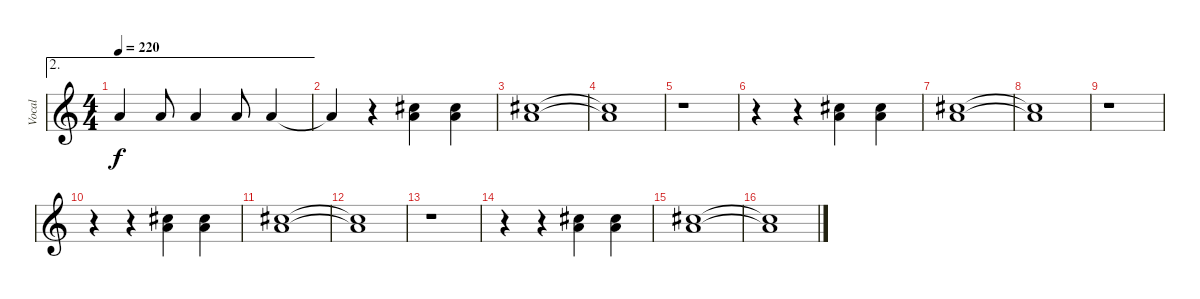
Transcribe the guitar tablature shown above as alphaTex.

\track ("Vocal" "Vocal") {instrument lead2sawtooth}
\staff {score}
\tuning (E4 B3 G3 D3 A2 E2) {hide}
\ae 2
\ts (4 4)
\tempo 220
\clef g2
\ks c
5.1.4{dy f} 5.1.8 5.1.4 5.1.8 5.1.4 |
5.1{t}.4 r.4 (9.1 10.2).4 (9.1 10.2).4 |
(9.1 10.2).1 |
(9.1{t} 10.2{t}).1 |
r.1 |
r.4 r.4 (9.1 10.2).4 (9.1 10.2).4 |
(9.1 10.2).1 |
(9.1{t} 10.2{t}).1 |
r.1 |
r.4 r.4 (9.1 10.2).4 (9.1 10.2).4 |
(9.1 10.2).1 |
(9.1{t} 10.2{t}).1 |
r.1 |
r.4 r.4 (9.1 10.2).4 (9.1 10.2).4 |
(9.1 10.2).1 |
(9.1{t} 10.2{t}).1
